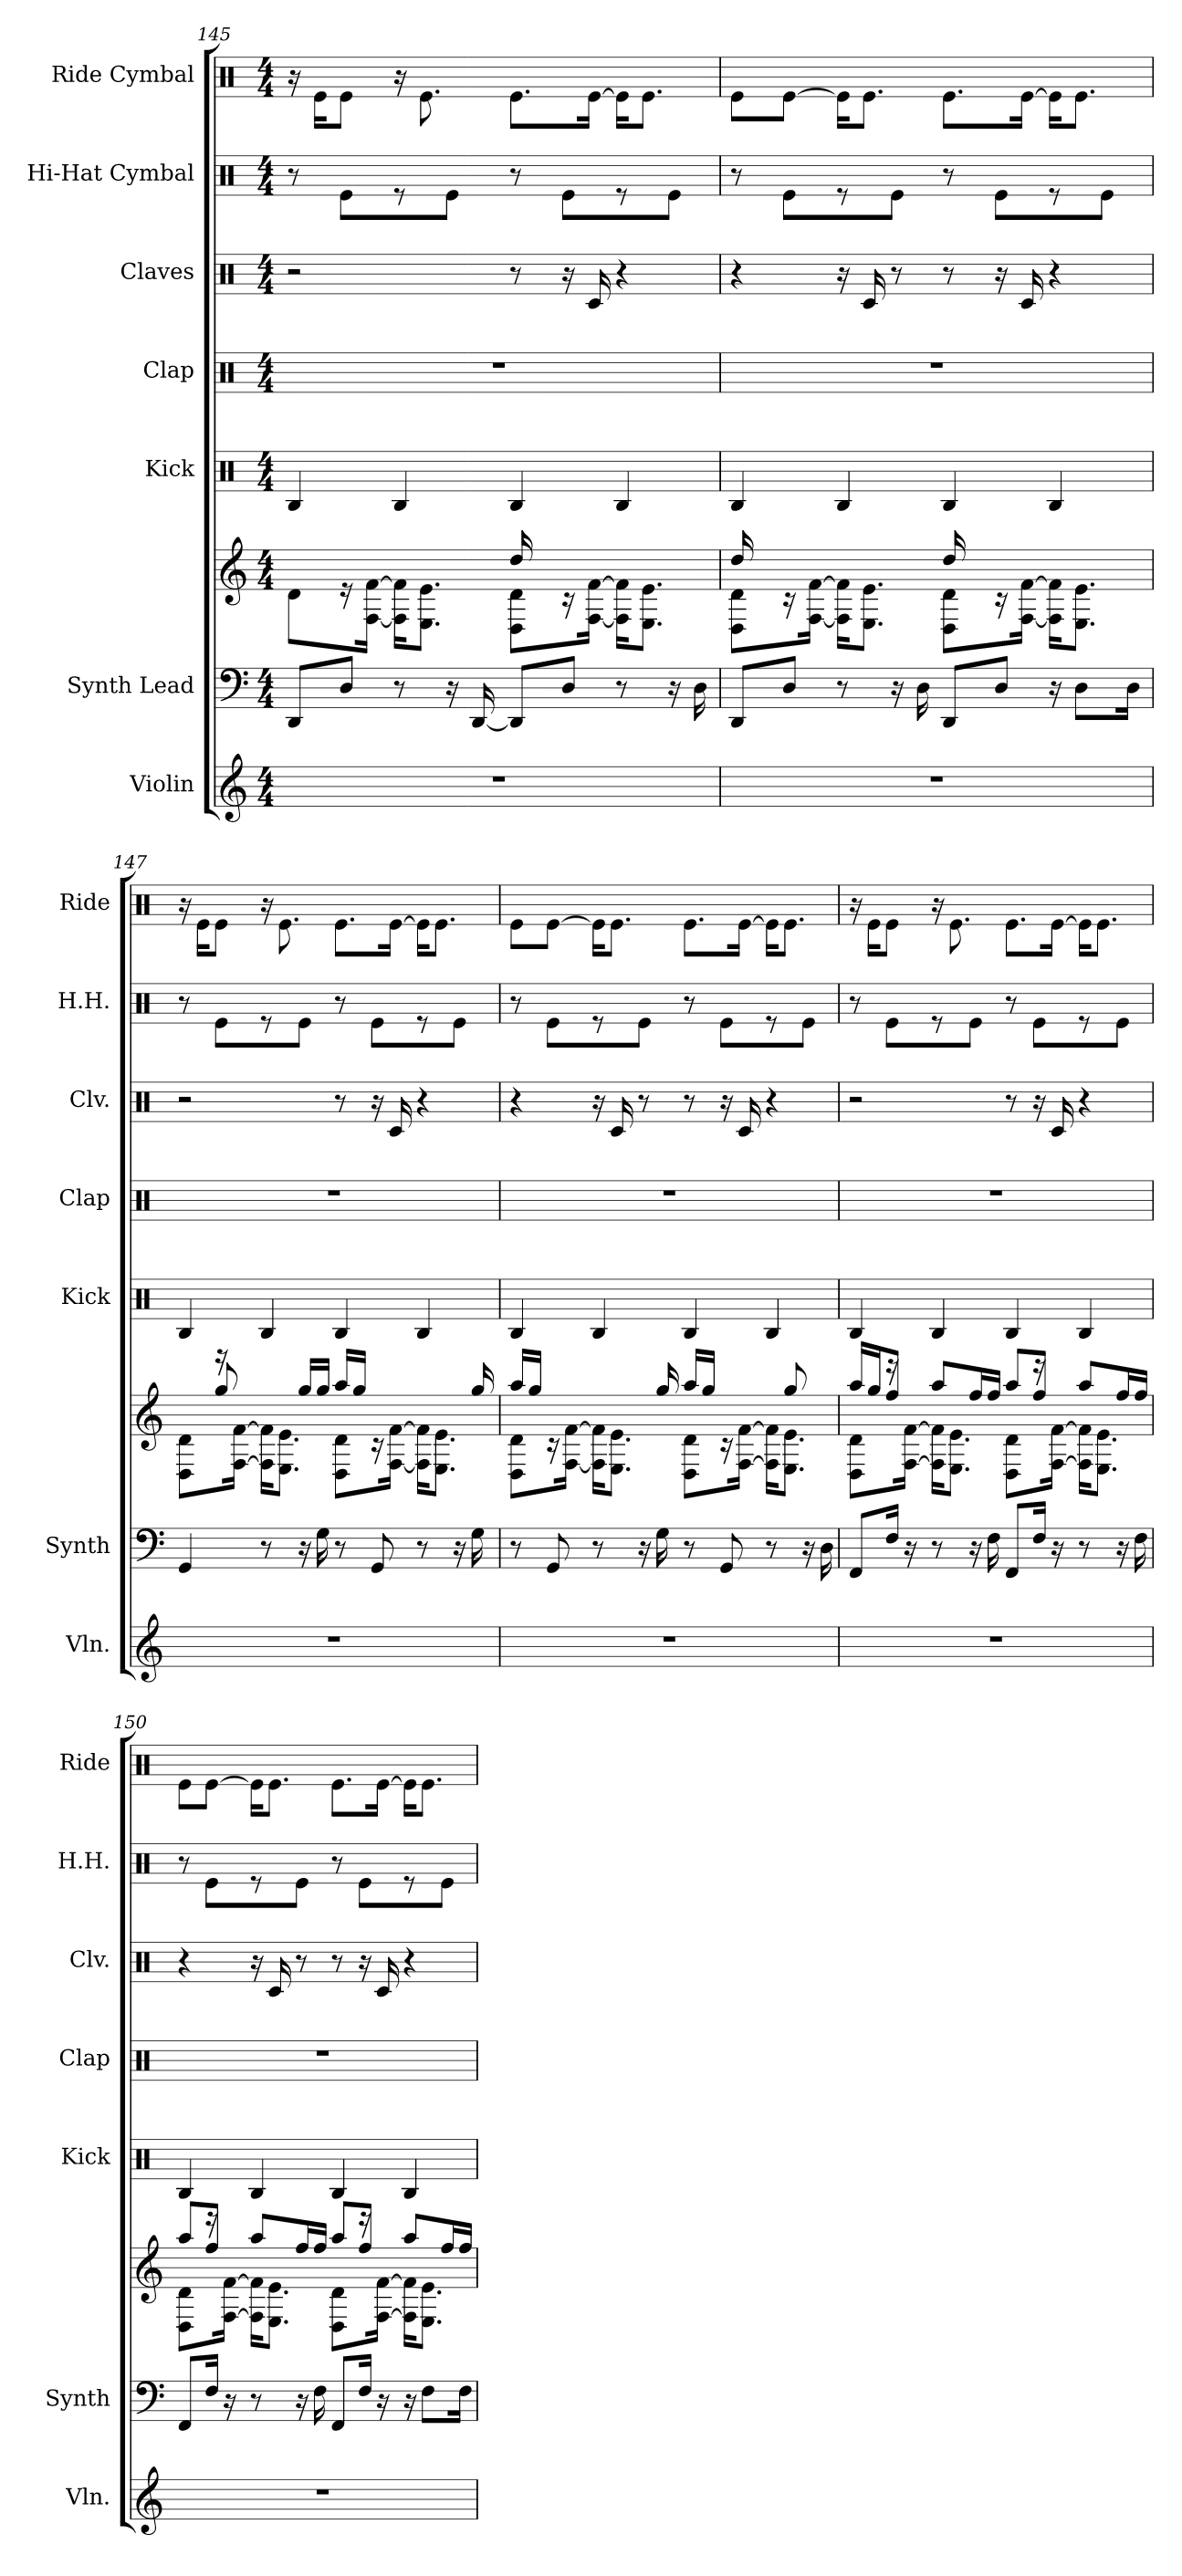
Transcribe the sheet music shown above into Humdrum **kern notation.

**kern	**kern	**kern	**kern	**kern	**kern	**kern	**kern
*part7	*part6	*part6	*part5	*part4	*part3	*part2	*part1
*staff8	*staff7	*staff6	*staff5	*staff4	*staff3	*staff2	*staff1
*I"Violin	*I"Synth Lead	*	*I"Kick	*I"Clap	*I"Claves	*I"Hi-Hat Cymbal	*I"Ride Cymbal
*I'Vln.	*I'Synth	*	*I'Kick	*I'Clap	*I'Clv.	*I'H.H.	*I'Ride
!!LO:LB:g=z
*clefG2	*clefF4	*clefG2	*clefX	*clefX	*clefX	*clefX	*clefX
*k[]	*k[]	*k[]	*k[]	*k[]	*k[]	*k[]	*k[]
*a:	*a:	*a:	*a:	*a:	*a:	*a:	*a:
*M4/4	*M4/4	*M4/4	*M4/4	*M4/4	*M4/4	*M4/4	*M4/4
=145	=145	=145	=145	=145	=145	=145	=145
*	*	*^	*	*	*	*	*
1r	8DD/L	8d\L	2ryy	4RB/	1r	2r	8r	16r
.	.	.	.	.	.	.	.	16Re\KL
.	8D/J	16r	.	.	.	.	8Re\L	8Re\J
.	.	[<16F\ [<16f\Jk	.	.	.	.	.	.
.	8r	16F\] 16f\]KL	.	4RB/	.	.	8r	16r
.	.	8.E\ 8.e\J	.	.	.	.	.	8.Re\
.	16r	.	.	.	.	.	8Re\J	.
.	[16DD/	.	.	.	.	.	.	.
.	8DD/L]	8D\ 8d\L	16dd/	4RB/	.	8r	8r	8.Re\L
.	.	.	16ryy	.	.	.	.	.
.	8D/J	16r	8ryy	.	.	16r	8Re\L	.
.	.	[<16F\ [<16f\Jk	.	.	.	16Rc/	.	[16Re\Jk
.	8r	16F\] 16f\]KL	4ryy	4RB/	.	4r	8r	16Re\KL]
.	.	8.E\ 8.e\J	.	.	.	.	.	8.Re\J
.	16r	.	.	.	.	.	8Re\J	.
.	16D\	.	.	.	.	.	.	.
=146	=146	=146	=146	=146	=146	=146	=146	=146
1r	8DD/L	8D\ 8d\L	16dd/	4RB/	1r	4r	8r	8Re\L
.	.	.	16ryy	.	.	.	.	.
.	8D/J	16r	8ryy	.	.	.	8Re\L	[8Re\J
.	.	[<16F\ [<16f\Jk	.	.	.	.	.	.
.	8r	16F\] 16f\]KL	4ryy	4RB/	.	16r	8r	16Re\KL]
.	.	8.E\ 8.e\J	.	.	.	16Rc/	.	8.Re\J
.	16r	.	.	.	.	8r	8Re\J	.
.	16D\	.	.	.	.	.	.	.
.	8DD/L	8D\ 8d\L	16dd/	4RB/	.	8r	8r	8.Re\L
.	.	.	16ryy	.	.	.	.	.
.	8D/J	16r	8ryy	.	.	16r	8Re\L	.
.	.	[<16F\ [<16f\Jk	.	.	.	16Rc/	.	[16Re\Jk
.	16r	16F\] 16f\]KL	4ryy	4RB/	.	4r	8r	16Re\KL]
.	8D\L	8.E\ 8.e\J	.	.	.	.	.	8.Re\J
.	.	.	.	.	.	.	8Re\J	.
.	16D\Jk	.	.	.	.	.	.	.
!!LO:LB:g=z
=147	=147	=147	=147	=147	=147	=147	=147	=147
1r	4GG/	8D\ 8d\L	8ryy	4RB/	1r	2r	8r	16r
.	.	.	.	.	.	.	.	16Re\KL
.	.	16r	8gg/	.	.	.	8Re\L	8Re\J
.	.	[<16F\ [<16f\Jk	.	.	.	.	.	.
.	8r	16F\] 16f\]KL	8ryy	4RB/	.	.	8r	16r
.	.	8.E\ 8.e\J	.	.	.	.	.	8.Re\
.	16r	.	16gg/LL	.	.	.	8Re\J	.
.	16G\	.	16gg/JJ	.	.	.	.	.
.	8r	8D\ 8d\L	16aa/LL	4RB/	.	8r	8r	8.Re\L
.	.	.	16gg/JJ	.	.	.	.	.
.	8GG/	16r	8ryy	.	.	16r	8Re\L	.
.	.	[<16F\ [<16f\Jk	.	.	.	16Rc/	.	[16Re\Jk
.	8r	16F\] 16f\]KL	8ryy	4RB/	.	4r	8r	16Re\KL]
.	.	8.E\ 8.e\J	.	.	.	.	.	8.Re\J
.	16r	.	16ryy	.	.	.	8Re\J	.
.	16G\	.	16gg/	.	.	.	.	.
=148	=148	=148	=148	=148	=148	=148	=148	=148
1r	8r	8D\ 8d\L	16aa/LL	4RB/	1r	4r	8r	8Re\L
.	.	.	16gg/JJ	.	.	.	.	.
.	8GG/	16r	8ryy	.	.	.	8Re\L	[8Re\J
.	.	[<16F\ [<16f\Jk	.	.	.	.	.	.
.	8r	16F\] 16f\]KL	8ryy	4RB/	.	16r	8r	16Re\KL]
.	.	8.E\ 8.e\J	.	.	.	16Rc/	.	8.Re\J
.	16r	.	16ryy	.	.	8r	8Re\J	.
.	16G\	.	16gg/	.	.	.	.	.
.	8r	8D\ 8d\L	16aa/LL	4RB/	.	8r	8r	8.Re\L
.	.	.	16gg/JJ	.	.	.	.	.
.	8GG/	16r	8ryy	.	.	16r	8Re\L	.
.	.	[<16F\ [<16f\Jk	.	.	.	16Rc/	.	[16Re\Jk
.	8r	16F\] 16f\]KL	16ryy	4RB/	.	4r	8r	16Re\KL]
.	.	8.E\ 8.e\J	8gg/	.	.	.	.	8.Re\J
.	16r	.	.	.	.	.	8Re\J	.
.	16D\	.	16ryy	.	.	.	.	.
=149	=149	=149	=149	=149	=149	=149	=149	=149
1r	8FF/L	8D\ 8d\L	16aa/LL	4RB/	1r	2r	8r	16r
.	.	.	16gg/J	.	.	.	.	16Re\KL
.	16F/Jk	16r	8ff/J	.	.	.	8Re\L	8Re\J
.	16r	[<16F\ [<16f\Jk	.	.	.	.	.	.
.	8r	16F\] 16f\]KL	8aa/L	4RB/	.	.	8r	16r
.	.	8.E\ 8.e\J	.	.	.	.	.	8.Re\
.	16r	.	16ff/L	.	.	.	8Re\J	.
.	16F\	.	16ff/JJ	.	.	.	.	.
.	8FF/L	8D\ 8d\L	8aa/L	4RB/	.	8r	8r	8.Re\L
.	16F/Jk	16r	8ff/J	.	.	16r	8Re\L	.
.	16r	[<16F\ [<16f\Jk	.	.	.	16Rc/	.	[16Re\Jk
.	8r	16F\] 16f\]KL	8aa/L	4RB/	.	4r	8r	16Re\KL]
.	.	8.E\ 8.e\J	.	.	.	.	.	8.Re\J
.	16r	.	16ff/L	.	.	.	8Re\J	.
.	16F\	.	16ff/JJ	.	.	.	.	.
!!LO:PB:g=z
=150	=150	=150	=150	=150	=150	=150	=150	=150
1r	8FF/L	8D\ 8d\L	8aa/L	4RB/	1r	4r	8r	8Re\L
.	16F/Jk	16r	8ff/J	.	.	.	8Re\L	[8Re\J
.	16r	[<16F\ [<16f\Jk	.	.	.	.	.	.
.	8r	16F\] 16f\]KL	8aa/L	4RB/	.	16r	8r	16Re\KL]
.	.	8.E\ 8.e\J	.	.	.	16Rc/	.	8.Re\J
.	16r	.	16ff/L	.	.	8r	8Re\J	.
.	16F\	.	16ff/JJ	.	.	.	.	.
.	8FF/L	8D\ 8d\L	8aa/L	4RB/	.	8r	8r	8.Re\L
.	16F/Jk	16r	8ff/J	.	.	16r	8Re\L	.
.	16r	[<16F\ [<16f\Jk	.	.	.	16Rc/	.	[16Re\Jk
.	16r	16F\] 16f\]KL	8aa/L	4RB/	.	4r	8r	16Re\KL]
.	8F\L	8.E\ 8.e\J	.	.	.	.	.	8.Re\J
.	.	.	16ff/L	.	.	.	8Re\J	.
.	16F\Jk	.	16ff/JJ	.	.	.	.	.
*	*	*v	*v	*	*	*	*	*
=	=	=	=	=	=	=	=
*-	*-	*-	*-	*-	*-	*-	*-
